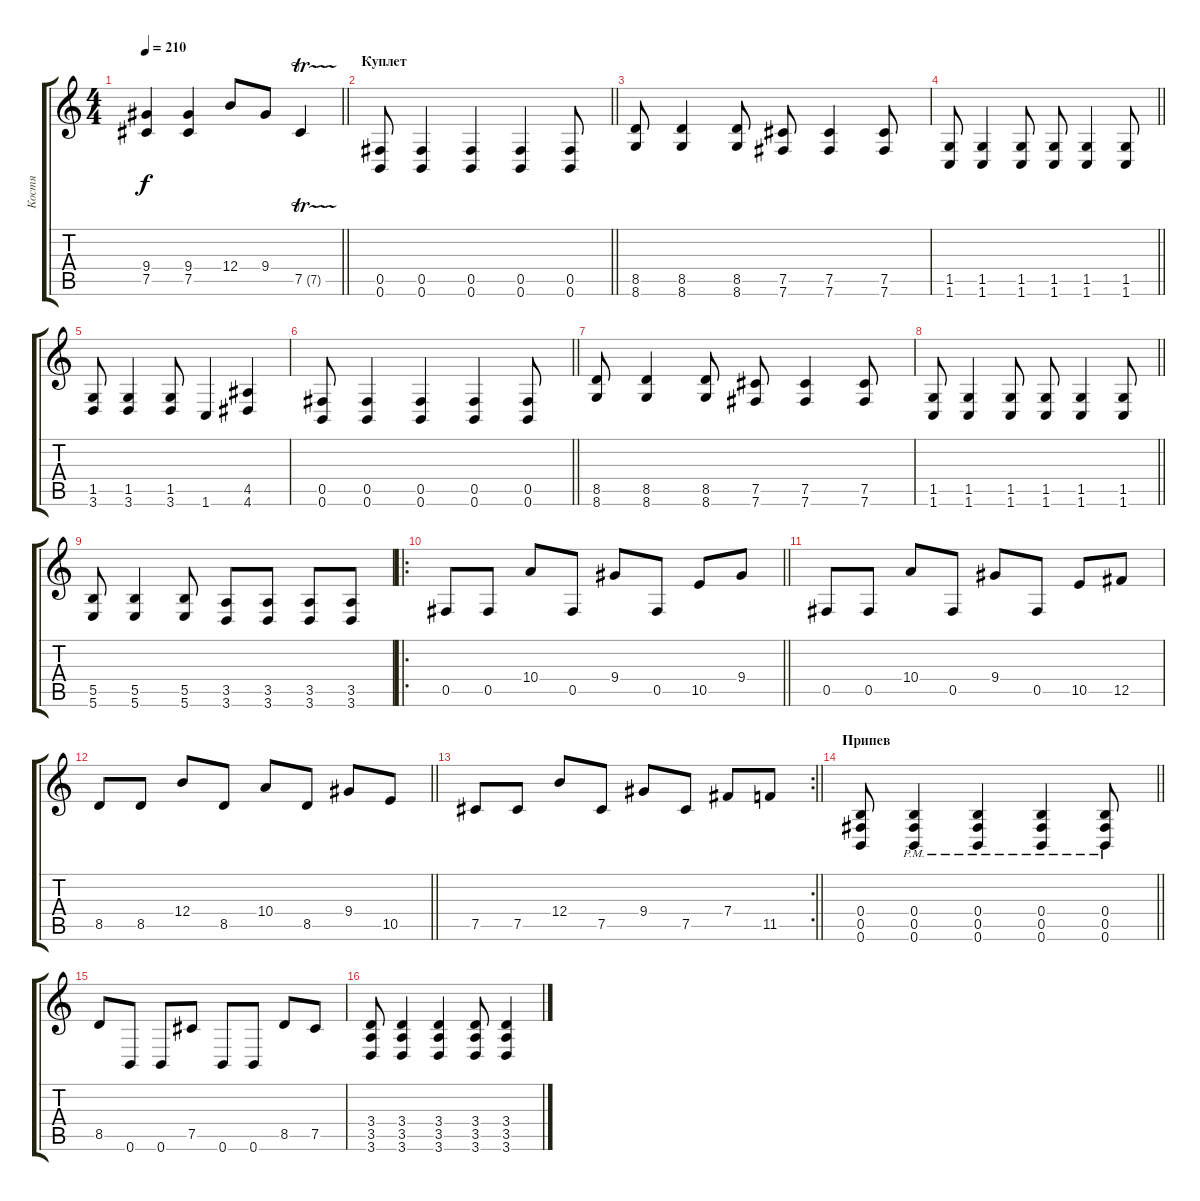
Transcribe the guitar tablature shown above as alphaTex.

\track ("Костя" "Костя") {instrument distortionguitar}
\staff {score tabs}
\tuning (Db4 Ab3 E3 B2 Gb2 B1) {hide}
\ts (4 4)
\tempo 210
\clef g2
\barLineRight lightlight
\ks c
(9.4 7.5).4{dy f} (9.4 7.5).4 12.4.8 9.4.8 7.5{tr (7 16)}.4 |
\section ("" "Куплет")
\barLineRight lightlight
(0.5 0.6).8 (0.5 0.6).4 (0.5 0.6).4 (0.5 0.6).4 (0.5 0.6).8 |
(8.5 8.6).8 (8.5 8.6).4 (8.5 8.6).8 (7.5 7.6).8 (7.5 7.6).4 (7.5 7.6).8 |
\barLineRight lightlight
(1.5 1.6).8 (1.5 1.6).4 (1.5 1.6).8 (1.5 1.6).8 (1.5 1.6).4 (1.5 1.6).8 |
(1.5 3.6).8 (1.5 3.6).4 (1.5 3.6).8 1.6.4 (4.5 4.6).4 |
\barLineRight lightlight
(0.5 0.6).8 (0.5 0.6).4 (0.5 0.6).4 (0.5 0.6).4 (0.5 0.6).8 |
(8.5 8.6).8 (8.5 8.6).4 (8.5 8.6).8 (7.5 7.6).8 (7.5 7.6).4 (7.5 7.6).8 |
\barLineRight lightlight
(1.5 1.6).8 (1.5 1.6).4 (1.5 1.6).8 (1.5 1.6).8 (1.5 1.6).4 (1.5 1.6).8 |
(5.5 5.6).8 (5.5 5.6).4 (5.5 5.6).8 (3.5 3.6).8 (3.5 3.6).8 (3.5 3.6).8 (3.5 3.6).8 |
\ro
\barLineRight lightlight
0.5.8 0.5.8 10.4.8 0.5.8 9.4.8 0.5.8 10.5.8 9.4.8 |
0.5.8 0.5.8 10.4.8 0.5.8 9.4.8 0.5.8 10.5.8 12.5.8 |
\barLineRight lightlight
8.5.8 8.5.8 12.4.8 8.5.8 10.4.8 8.5.8 9.4.8 10.5.8 |
\rc 2
\barLineRight lightlight
7.5.8 7.5.8 12.4.8 7.5.8 9.4.8 7.5.8 7.4.8 11.5.8 |
\section ("" "Припев")
\barLineRight lightlight
(0.4 0.5 0.6).8 (0.4{pm} 0.5{pm} 0.6{pm}).4 (0.4{pm} 0.5{pm} 0.6{pm}).4 (0.4{pm} 0.5{pm} 0.6{pm}).4 (0.4{pm} 0.5{pm} 0.6{pm}).8 |
8.5.8 0.6.8 0.6.8 7.5.8 0.6.8 0.6.8 8.5.8 7.5.8 |
(3.4 3.5 3.6).8 (3.4 3.5 3.6).4 (3.4 3.5 3.6).4 (3.4 3.5 3.6).8 (3.4 3.5 3.6).4
